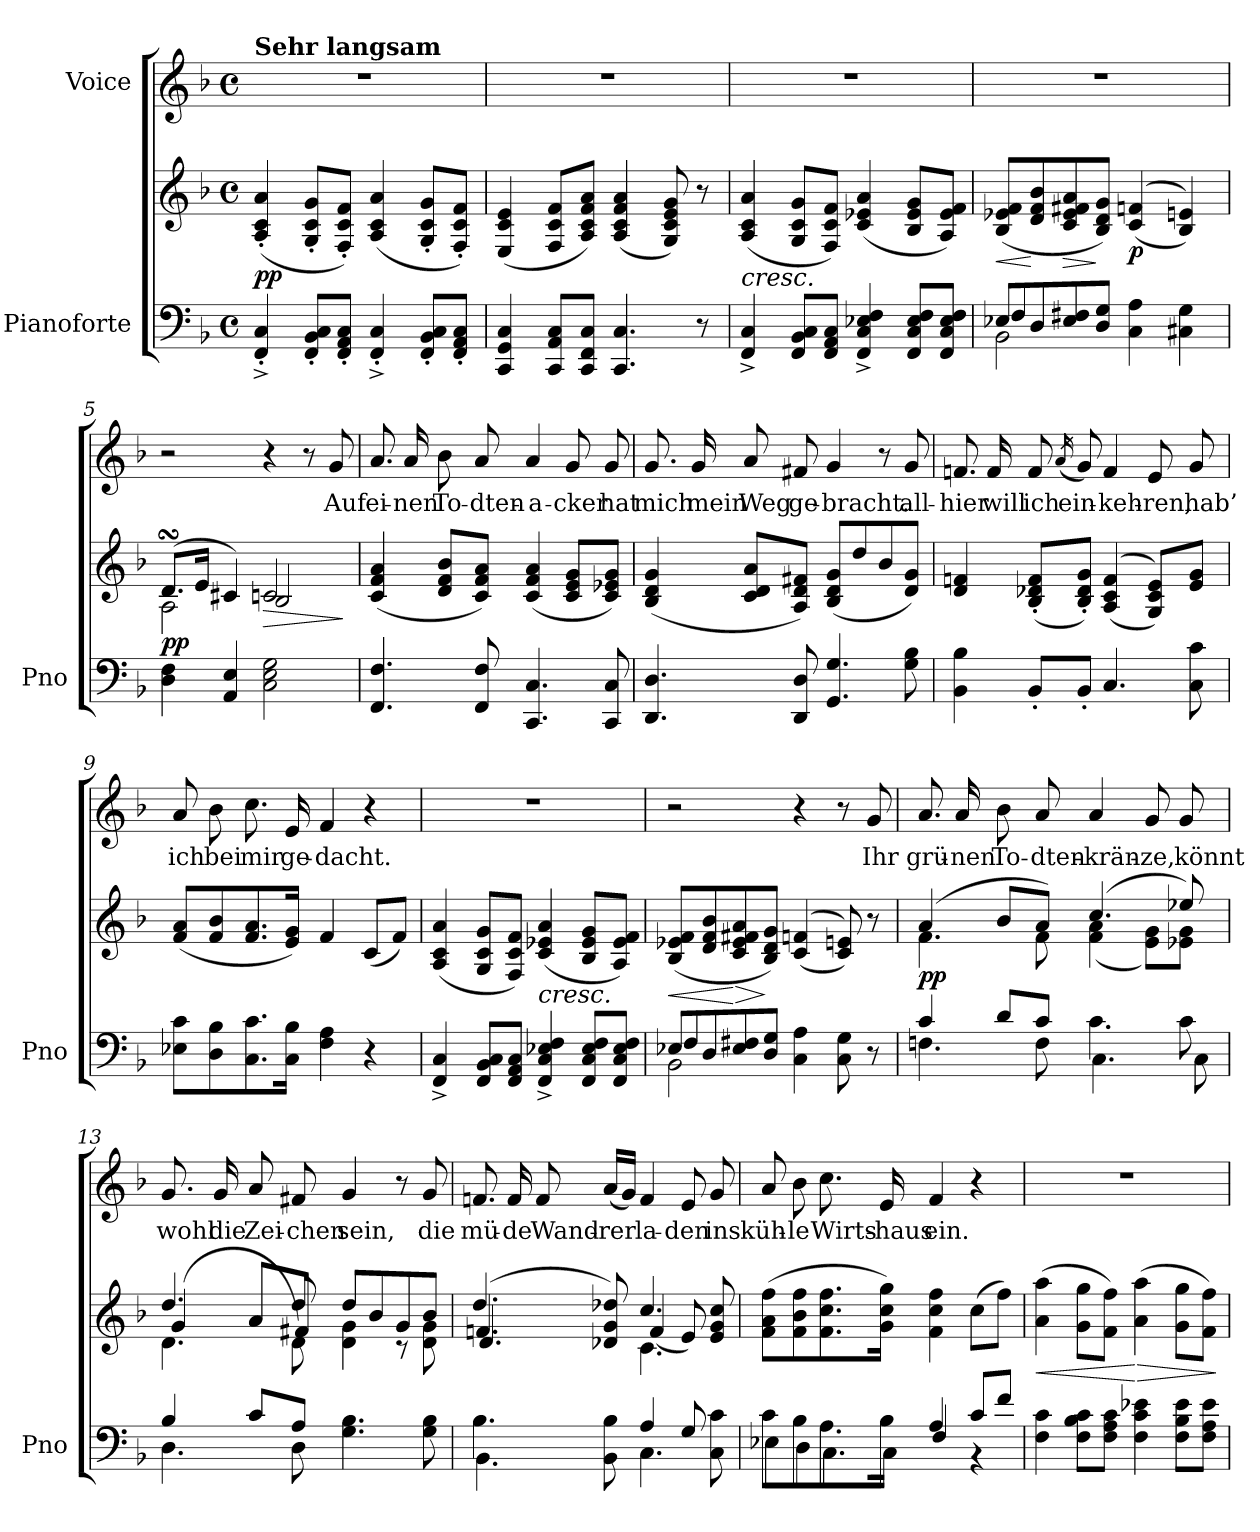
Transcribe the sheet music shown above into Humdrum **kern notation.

**kern	**kern	**dynam	**kern	**text
*part2	*part2	*part2	*part1	*part1
*staff3	*staff2	*staff2/3	*staff1	*staff1
*I"Pianoforte	*	*	*I"Voice	*
*I'Pno	*	*	*	*
*clefF4	*clefG2	*	*clefG2	*
*k[b-]	*k[b-]	*	*k[b-]	*
*M4/4	*M4/4	*	*M4/4	*
*met(c)	*met(c)	*	*met(c)	*
=1	=1	=1	=1	=1
!	!	!	!LO:TX:a:B:t=Sehr langsam	!
!	!	!LO:DY:b	!	!
4FF/'<^> 4C/'<^>	(4A/' 4c/' 4a/'	pp	1r	.
8FF/' 8BB-/' 8C/'L	8G/' 8c/' 8g/'L	.	.	.
8FF/' 8AA/' 8C/'J	8F/' 8c/' 8f/'J)	.	.	.
4FF/'^> 4C/'^>	(4A/ 4c/ 4a/	.	.	.
8FF/' 8BB-/' 8C/'L	8G/' 8c/' 8g/'L	.	.	.
8FF/' 8AA/' 8C/'J	8F/' 8c/' 8f/'J)	.	.	.
=2	=2	=2	=2	=2
4CC/ 4GG/ 4C/	(4E/ 4c/ 4e/	.	1r	.
8CC/ 8AA/ 8C/L	8F/ 8c/ 8f/L	.	.	.
8CC/ 8FF/ 8C/J	8A/ 8c/ 8f/ 8a/J)	.	.	.
4.CC/ 4.C/	(4A/ 4c/ 4f/ 4a/	.	.	.
.	8G/ 8c/ 8e/ 8g/)	.	.	.
8r	8r	.	.	.
=3	=3	=3	=3	=3
!	!LO:TX:b:i:t=cresc.	!	!	!
4FF/^> 4C/^>	(4A/ 4c/ 4a/	.	1r	.
8FF/ 8BB-/ 8C/L	8G/ 8c/ 8g/L	.	.	.
8FF/ 8AA/ 8C/J	8F/ 8c/ 8f/J)	.	.	.
4FF/^> 4C/^> 4E-X/^> 4F/^>	(4c/ 4e-X/ 4a/	.	.	.
8FF/ 8C/ 8E-/ 8F/L	8B-/ 8e-/ 8g/L	.	.	.
8FF/ 8C/ 8E-/ 8F/J	8A/ 8e-/ 8f/J)	.	.	.
=4	=4	=4	=4	=4
*^	*	*	*	*
*	*^	*	*	*	*
!	!	!	!	!LO:HP:b	!	!
8E-X/L	2BB-\	4F/	(8B-/ 8e-X/ 8f/L	<	1r	.
8D/	.	.	8d/ 8f/ 8b-/	[	.	.
!	!	!	!	!LO:HP:b	!	!
8E-/ 8F#X/	.	4ryy	8c/ 8e-/ 8f#X/ 8a/	>	.	.
8D/ 8G/J	.	.	8B-/ 8d/ 8g/J)	]	.	.
!	!	!	!	!LO:DY:b	!	!
4C\ 4A\	2ryy	2ryy	((4c/ 4fn/	p	.	.
4C#X\ 4G\	.	.	4B-/ 4en/))	.	.	.
*v	*v	*v	*	*	*	*
!!LO:LB:g=z
=5	=5	=5	=5	=5
*	*^	*	*	*
!	!	!	!LO:DY:a=2	!	!
4D\ 4F\	(8.dsSSS/L	2A\	pp	2r	.
.	16e/Jk	.	.	.	.
4AA/ 4E/	4c#X/)	.	.	.	.
!	!	!	!LO:HP:b	!	!
2C\ 2E\ 2G\	2cn/	2B-/	>	4r	.
.	.	.	.	8r	.
!	!	!	!	!	!LO:LY:b
.	.	.	.	8g/	Auf
*	*v	*v	*	*	*
.	.	]	.	.
=6	=6	=6	=6	=6
!	!	!	!	!LO:LY:b
4.FF/ 4.F/	(4c/ 4f/ 4a/	.	8.a/	ei-
!	!	!	!	!LO:LY:b
.	.	.	16a/	-nen
!	!	!	!	!LO:LY:b
.	8d/ 8f/ 8b-/L	.	8b-\	To-
!	!	!	!	!LO:LY:b
8FF/ 8F/	8c/ 8f/ 8a/J)	.	8a/	-dten-
!	!	!	!	!LO:LY:b
4.CC/ 4.C/	(4c/ 4f/ 4a/	.	4a/	-a-
!	!	!	!	!LO:LY:b
.	8c/ 8e/ 8g/L	.	8g/	-cker
!	!	!	!	!LO:LY:b
8CC/ 8C/	8c/ 8e-X/ 8g/J)	.	8g/	hat
=7	=7	=7	=7	=7
!	!	!	!	!LO:LY:b
4.DD/ 4.D/	(4B-/ 4d/ 4g/	.	8.g/	mich
!	!	!	!	!LO:LY:b
.	.	.	16g/	mein
!	!	!	!	!LO:LY:b
.	8c/ 8d/ 8a/L	.	8a/	Weg
!	!	!	!	!LO:LY:b
8DD/ 8D/	8A/ 8d/ 8f#X/J)	.	8f#X/	ge-
!	!	!	!	!LO:LY:b
4.GG/ 4.G/	(8B-/ 8d/ 8g/L	.	4g/	-bracht.
.	8dd/	.	.	.
.	8b-/	.	8r	.
!	!	!	!	!LO:LY:b
8G\ 8B-\	8d/ 8g/J)	.	8g/	all-
!!LO:LB:g=z
=8	=8	=8	=8	=8
!	!	!	!	!LO:LY:b
4BB-\ 4B-\	4d/ 4fn/	.	8.fn/	-hier
!	!	!	!	!LO:LY:b
.	.	.	16f/	will
!	!	!	!	!LO:LY:b
8BB-'/L	(8B-/' 8d-X/' 8f/'L	.	8f/	ich
.	.	.	(16qa/	.
!	!	!	!	!LO:LY:b
8BB-'/J	8B-/' 8d-/' 8g/'J)	.	8g/)	ein-
!	!	!	!	!LO:LY:b
4.C/	((>4A/ 4c/ 4f/	.	4f/	-keh-
!	!	!	!	!LO:LY:b
.	8G/ 8c/ 8e/L))	.	8e/	-ren,
!	!	!	!	!LO:LY:b
8C\ 8c\	8e/ 8g/J	.	8g/	hab’
=9	=9	=9	=9	=9
!	!	!	!	!LO:LY:b
8E-X\ 8c\L	(8f/ 8a/L	.	8a/	ich
!	!	!	!	!LO:LY:b
8D\ 8B-\	8f/ 8b-/	.	8b-\	bei
!	!	!	!	!LO:LY:b
8.C\ 8.c\	8.f/ 8.a/	.	8.cc\	mir
!	!	!	!	!LO:LY:b
16C\ 16B-\Jk	16e/ 16g/Jk)	.	16e/	ge-
!	!	!	!	!LO:LY:b
4F\ 4A\	4f/	.	4f/	-dacht.
4r	(8c/L	.	4r	.
.	8f/J)	.	.	.
=10	=10	=10	=10	=10
4FF/^> 4C/^>	(4A/ 4c/ 4a/	.	1r	.
8FF/ 8BB-/ 8C/L	8G/ 8c/ 8g/L	.	.	.
8FF/ 8AA/ 8C/J	8F/ 8c/ 8f/J)	.	.	.
!	!LO:TX:b:i:t=cresc.	!	!	!
4FF/^> 4C/^> 4E-X/^> 4F/^>	(4c/ 4e-X/ 4a/	.	.	.
8FF/ 8C/ 8E-/ 8F/L	8B-/ 8e-/ 8g/L	.	.	.
8FF/ 8C/ 8E-/ 8F/J	8A/ 8e-/ 8f/J)	.	.	.
!!LO:LB:g=z
=11	=11	=11	=11	=11
*^	*	*	*	*
*	*^	*	*	*	*
!	!	!	!	!LO:HP:b	!	!
8E-X/L	2BB-\	4F/	(8B-/ 8e-X/ 8f/L	<	2r	.
8D/	.	.	8d/ 8f/ 8b-/	.	.	.
!	!	!	!	!LO:HP:n=1:b	!	!
8E-/ 8F#X/	.	4ryy	8c/ 8e-/ 8f#X/ 8a/	[ >	.	.
8D/ 8G/J	.	.	8B-/ 8d/ 8g/J)	]	.	.
4C\ 4A\	2ryy	2ryy	((4c/ 4fn/	.	4r	.
8C\ 8G\	.	.	8c/ 8en/))	.	8r	.
!	!	!	!	!	!	!LO:LY:b
8r	.	.	8r	.	8g/	Ihr
*	*v	*v	*	*	*	*
=12	=12	=12	=12	=12	=12
*	*	*^	*	*	*
!	!	!	!	!LO:DY:b	!	!LO:LY:b
4c/	4.Fn\	(4a/	4.f\	pp	8.a/	grü-
!	!	!	!	!	!	!LO:LY:b
.	.	.	.	.	16a/	-nen
!	!	!	!	!	!	!LO:LY:b
8d/L	.	8b-/L	.	.	8b-\	To-
!	!	!	!	!	!	!LO:LY:b
8c/J	8F\	8a/J)	8f\	.	8a/	-dten-
!	!	!	!	!	!	!LO:LY:b
4.c\	4.C\	(4.cc/	(4f\ 4a\	.	4a/	-krän-
!	!	!	!	!	!	!LO:LY:b
.	.	.	8e\ 8g\L)	.	8g/	-ze,
!	!	!	!	!	!	!LO:LY:b
8c\	8C\	8ee-X/)	8e-X\ 8g\J	.	8g/	könnt
=13	=13	=13	=13	=13	=13	=13
*	*	*	*^	*	*	*
!	!	!	!	!	!	!	!LO:LY:b
4B-/	4.D\	4.dd/	(<4g/	4.d\	.	8.g/	wohl
!	!	!	!	!	!	!	!LO:LY:b
.	.	.	.	.	.	16g/	die
!	!	!	!	!	!	!	!LO:LY:b
8c/L	.	.	8a/L	.	.	8a/	Zei-
!	!	!	!	!	!	!	!LO:LY:b
8A/J	8D\	8dd/	8f#X/J	8d\)	.	8f#X/	-chen
!	!	!	!	!	!	!	!LO:LY:b
4.G\ 4.B-\	2ryy	8dd/L	4d\ 4g\	2ryy	.	4g/	sein,
.	.	8b-/	.	.	.	.	.
.	.	8g/	8r	.	.	8r	.
!	!	!	!	!	!	!	!LO:LY:b
8G\ 8B-\	.	8b-/J	8d\ 8g\	.	.	8g/	die
!!LO:PB:g=z
=14	=14	=14	=14	=14	=14	=14	=14
!	!	!	!	!	!	!	!LO:LY:b
4.B-\	4.BB-\	(4.dd/	4.fn/	4.d/	.	8.fn/	mü-
!	!	!	!	!	!	!	!LO:LY:b
.	.	.	.	.	.	16f/	-de
!	!	!	!	!	!	!	!LO:LY:b
.	.	.	.	.	.	8f/	Wand-
!	!	!	!	!	!	!	!LO:LY:b
8BB-\ 8B-\	8ryy	8d-X/ 8g/ 8dd-X/)	8ryy	8ryy	.	(16a/LL	-rer
.	.	.	.	.	.	16g/JJ)	.
!	!	!	!	!	!	!	!LO:LY:b
4A/	4.C\	4.cc/	(4f/	4.c\	.	4f/	la-
!	!	!	!	!	!	!	!LO:LY:b
8G/	.	.	8e/)	.	.	8e/	-den
!	!	!	!	!	!	!	!LO:LY:b
8C\ 8c\	8ryy	8e/ 8g/ 8cc/	8ryy	8ryy	.	8g/	ins
=15	=15	=15	=15	=15	=15	=15	=15
!	!	!	!	!	!	!	!LO:LY:b
*	*	*v	*v	*v	*	*	*
8c\L	8E-X\L	(8f\ 8a\ 8ff\L	.	8a/	küh-
!	!	!	!	!	!LO:LY:b
8B-\	8D\	8f\ 8b-\ 8ff\	.	8b-\	-le
!	!	!	!	!	!LO:LY:b
8.A\	8.C\	8.f\ 8.cc\ 8.ff\	.	8.cc\	Wirts-
!	!	!	!	!	!LO:LY:b
16B-\Jk	16C\Jk	16g\ 16cc\ 16gg\Jk)	.	16e/	-haus
!	!	!	!	!	!LO:LY:b
4A/	4F/	4f\ 4cc\ 4ff\	.	4f/	ein.
8c/L	4r	(8cc\L	.	4r	.
8f/J	.	8ff\J)	.	.	.
*v	*v	*	*	*	*
=16	=16	=16	=16	=16
!	!	!LO:HP:b	!	!
4F\ 4c\	(4a\ 4aa\	<	1r	.
8F\ 8B-\ 8c\L	8g\ 8gg\L	.	.	.
8F\ 8A\ 8c\J	8f\ 8ff\J)	.	.	.
!	!	!LO:HP:n=1:b	!	!
4F\ 4c\ 4e-X\	(4a\ 4aa\	[ >	.	.
8F\ 8B-\ 8e-\L	8g\ 8gg\L	.	.	.
8F\ 8A\ 8e-\J	8f\ 8ff\J)	.	.	.
.	.	]	.	.
=	=	=	=	=
*-	*-	*-	*-	*-
